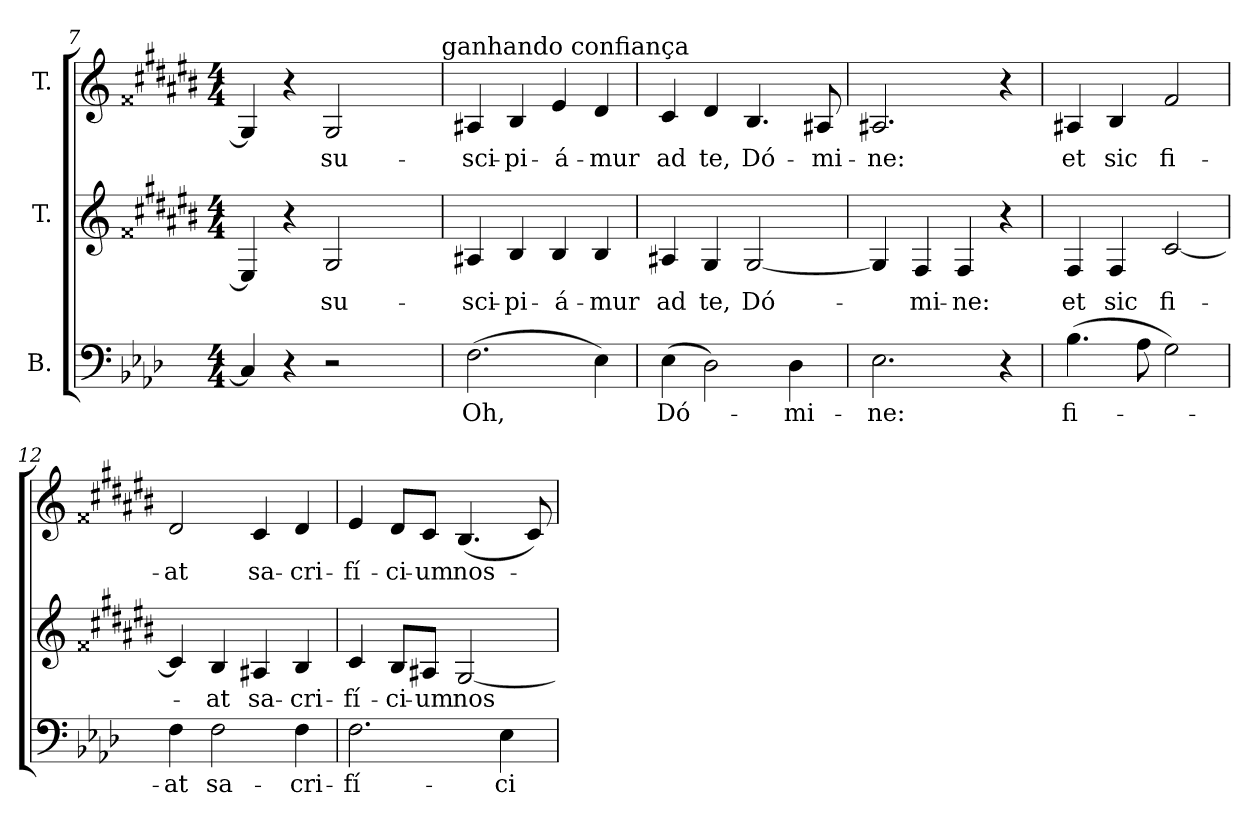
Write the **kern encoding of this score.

**kern	**text	**kern	**text	**kern	**text
*part3	*part3	*part2	*part2	*part1	*part1
*staff3	*staff3	*staff2	*staff2	*staff1	*staff1
*I"B.	*	*I"T.	*	*I"T.	*
!!LO:LB:g=z
*clefF4	*	*clefG2	*	*clefG2	*
*	*	*ITrd2c3	*	*ITrd2c3	*
*k[b-e-a-d-]	*	*k[f##c#g#d#a#e#b#]	*	*k[f##c#g#d#a#e#b#]	*
*f:	*	*e#:	*	*e#:	*
*M4/4	*	*M4/4	*	*M4/4	*
=7	=7	=7	=7	=7	=7
*	*	*	*	*^	*
4Ci/]	.	4C#i/]	.	4E#i/]	2ryy	.
4r	.	4r	.	4r	.	.
!	!	!	!LO:LY:b:color=#000000	!	!	!
!	!	!	!	!	!	!LO:LY:b:color=#000000
2r	.	2E#i/	su-	2E#i/	4ryy	su-
.	.	.	.	.	8ryy	.
.	.	.	.	.	16ryy	.
.	.	.	.	.	32ryy	.
.	.	.	.	.	64ryy	.
.	.	.	.	.	128...ryy	.
!	!	!	!	!	!LO:TX:a:t=ganhando confiança	!
.	.	.	.	.	1024ryy	.
*	*	*	*	*v	*v	*
=8	=8	=8	=8	=8	=8
*	*	*	*	*^	*
!	!LO:LY:b:color=#000000	!	!	!	!	!
*	*	*	*	*v	*v	*
*	*	*	*	*^	*
!	!	!	!LO:LY:b:color=#000000	!	!	!
*	*	*	*	*v	*v	*
*	*	*	*	*^	*
!	!	!	!	!	!	!LO:LY:b:color=#000000
*	*	*	*	*v	*v	*
(2.Fi\	Oh,	4F##i/	-sci-	4F##i/	-sci-
!	!	!	!LO:LY:b:color=#000000	!	!
!	!	!	!	!	!LO:LY:b:color=#000000
.	.	4G#i/	-pi-	4G#i/	-pi-
!	!	!	!LO:LY:b:color=#000000	!	!
!	!	!	!	!	!LO:LY:b:color=#000000
.	.	4G#i/	-á-	4c#i/	-á-
!	!	!	!LO:LY:b:color=#000000	!	!
!	!	!	!	!	!LO:LY:b:color=#000000
4E-i\)	.	4G#i/	-mur	4B#i/	-mur
=9	=9	=9	=9	=9	=9
!	!LO:LY:b:color=#000000	!	!	!	!
!	!	!	!LO:LY:b:color=#000000	!	!
!	!	!	!	!	!LO:LY:b:color=#000000
(4E-i\	Dó-	4F##i/	ad	4A#i/	ad
!	!	!	!LO:LY:b:color=#000000	!	!
!	!	!	!	!	!LO:LY:b:color=#000000
2D-i\)	.	4E#i/	te,	4B#i/	te,
!	!	!	!LO:LY:b:color=#000000	!	!
!	!	!	!	!	!LO:LY:b:color=#000000
.	.	[<2E#i/	Dó-	4.G#i/	Dó-
!	!LO:LY:b:color=#000000	!	!	!	!
4D-i\	-mi-	.	.	.	.
!	!	!	!	!	!LO:LY:b:color=#000000
.	.	.	.	8F##i/	-mi-
=10	=10	=10	=10	=10	=10
!	!LO:LY:b:color=#000000	!	!	!	!
!	!	!	!	!	!LO:LY:b:color=#000000
2.E-i\	-ne:	4E#i/]	.	2.F##i/	-ne:
!	!	!	!LO:LY:b:color=#000000	!	!
.	.	4D#i/	-mi-	.	.
!	!	!	!LO:LY:b:color=#000000	!	!
.	.	4D#i/	-ne:	.	.
4r	.	4r	.	4r	.
=11	=11	=11	=11	=11	=11
!	!LO:LY:b:color=#000000	!	!	!	!
!	!	!	!LO:LY:b:color=#000000	!	!
!	!	!	!	!	!LO:LY:b:color=#000000
(4.B-i\	fi-	4D#i/	et	4F##i/	et
!	!	!	!LO:LY:b:color=#000000	!	!
!	!	!	!	!	!LO:LY:b:color=#000000
.	.	4D#i/	sic	4G#i/	sic
8A-i\	.	.	.	.	.
!	!	!	!LO:LY:b:color=#000000	!	!
!	!	!	!	!	!LO:LY:b:color=#000000
2Gi\)	.	[<2A#i/	fi-	2d#i/	fi-
=12	=12	=12	=12	=12	=12
!	!LO:LY:b:color=#000000	!	!	!	!
!	!	!	!	!	!LO:LY:b:color=#000000
4Fi\	-at	4A#i/]	.	2B#i/	-at
!	!LO:LY:b:color=#000000	!	!	!	!
!	!	!	!LO:LY:b:color=#000000	!	!
2Fi\	sa-	4G#i/	-at	.	.
!	!	!	!LO:LY:b:color=#000000	!	!
!	!	!	!	!	!LO:LY:b:color=#000000
.	.	4F##i/	sa-	4A#i/	sa-
!	!LO:LY:b:color=#000000	!	!	!	!
!	!	!	!LO:LY:b:color=#000000	!	!
!	!	!	!	!	!LO:LY:b:color=#000000
4Fi\	-cri-	4G#i/	-cri-	4B#i/	-cri-
!!LO:LB:g=z
=13	=13	=13	=13	=13	=13
!	!LO:LY:b:color=#000000	!	!	!	!
!	!	!	!LO:LY:b:color=#000000	!	!
!	!	!	!	!	!LO:LY:b:color=#000000
2.Fi\	-fí-	4A#i/	-fí-	4c#i/	-fí-
!	!	!	!LO:LY:b:color=#000000	!	!
!	!	!	!	!	!LO:LY:b:color=#000000
.	.	8G#i/L	-ci-	8B#i/L	-ci-
!	!	!	!LO:LY:b:color=#000000	!	!
!	!	!	!	!	!LO:LY:b:color=#000000
.	.	8F##i/J	-um	8A#i/J	-um
!	!	!	!LO:LY:b:color=#000000	!	!
!	!	!	!	!	!LO:LY:b:color=#000000
.	.	[<2E#i/	nos-	(4.G#i/	nos-
!	!LO:LY:b:color=#000000	!	!	!	!
4E-i\	-ci-	.	.	.	.
.	.	.	.	8A#i/)	.
=	=	=	=	=	=
*-	*-	*-	*-	*-	*-
